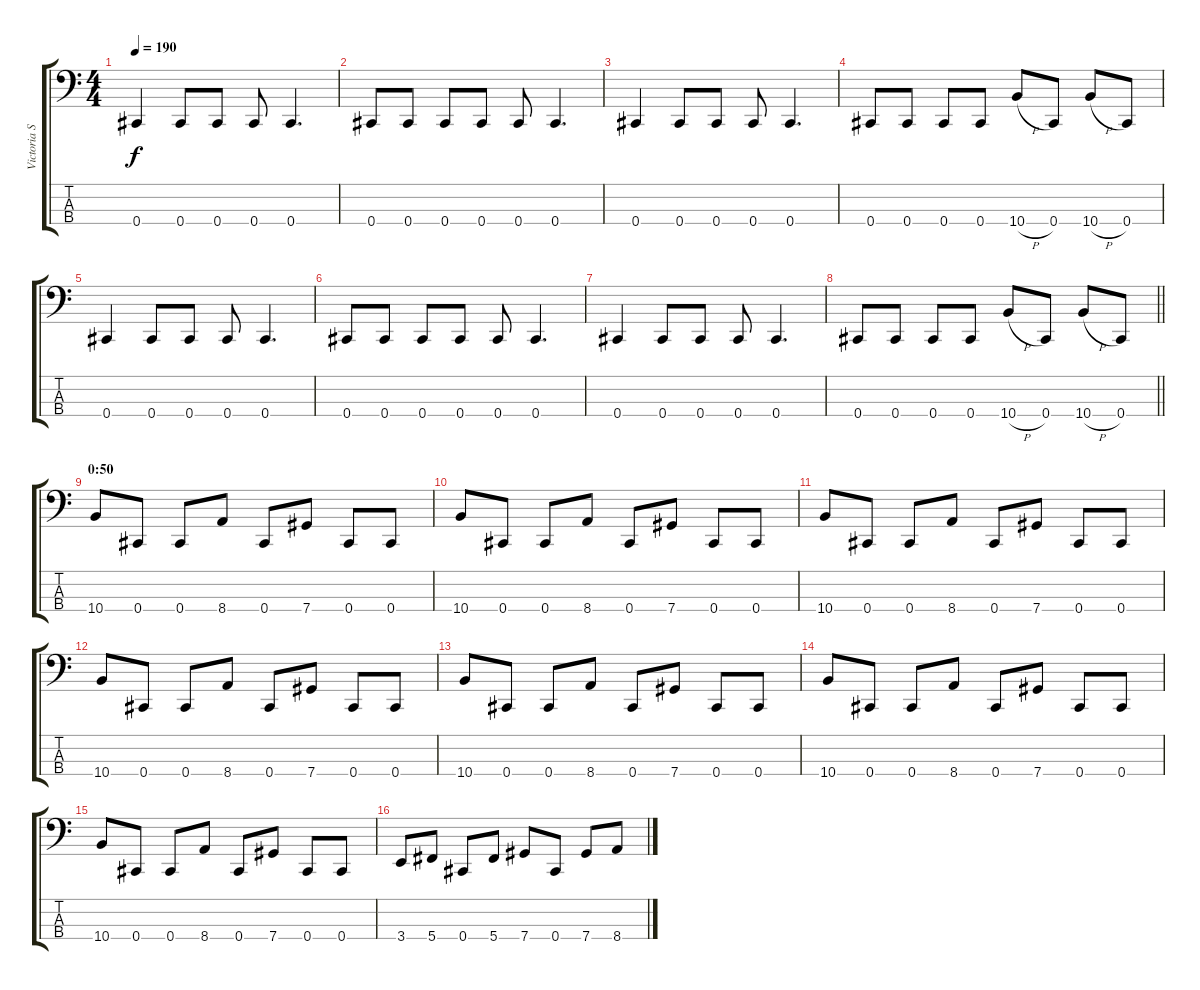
\track ("Victoria Sztuka" "Victoria S") {instrument electricbassfinger}
\staff {score tabs}
\tuning (Gb2 Db2 Ab1 Db1) {hide}
\ts (4 4)
\tempo 190
\clef f4
\ks c
0.4.4{dy f} 0.4.8 0.4.8 0.4.8 0.4.4{d} |
0.4.8 0.4.8 0.4.8 0.4.8 0.4.8 0.4.4{d} |
0.4.4 0.4.8 0.4.8 0.4.8 0.4.4{d} |
0.4.8 0.4.8 0.4.8 0.4.8 10.4{h}.8 0.4.8 10.4{h}.8 0.4.8 |
0.4.4 0.4.8 0.4.8 0.4.8 0.4.4{d} |
0.4.8 0.4.8 0.4.8 0.4.8 0.4.8 0.4.4{d} |
0.4.4 0.4.8 0.4.8 0.4.8 0.4.4{d} |
\barLineRight lightlight
0.4.8 0.4.8 0.4.8 0.4.8 10.4{h}.8 0.4.8 10.4{h}.8 0.4.8 |
\section ("" "0:50")
10.4.8 0.4.8 0.4.8 8.4.8 0.4.8 7.4.8 0.4.8 0.4.8 |
10.4.8 0.4.8 0.4.8 8.4.8 0.4.8 7.4.8 0.4.8 0.4.8 |
10.4.8 0.4.8 0.4.8 8.4.8 0.4.8 7.4.8 0.4.8 0.4.8 |
10.4.8 0.4.8 0.4.8 8.4.8 0.4.8 7.4.8 0.4.8 0.4.8 |
10.4.8 0.4.8 0.4.8 8.4.8 0.4.8 7.4.8 0.4.8 0.4.8 |
10.4.8 0.4.8 0.4.8 8.4.8 0.4.8 7.4.8 0.4.8 0.4.8 |
10.4.8 0.4.8 0.4.8 8.4.8 0.4.8 7.4.8 0.4.8 0.4.8 |
3.4.8 5.4.8 0.4.8 5.4.8 7.4.8 0.4.8 7.4.8 8.4.8
